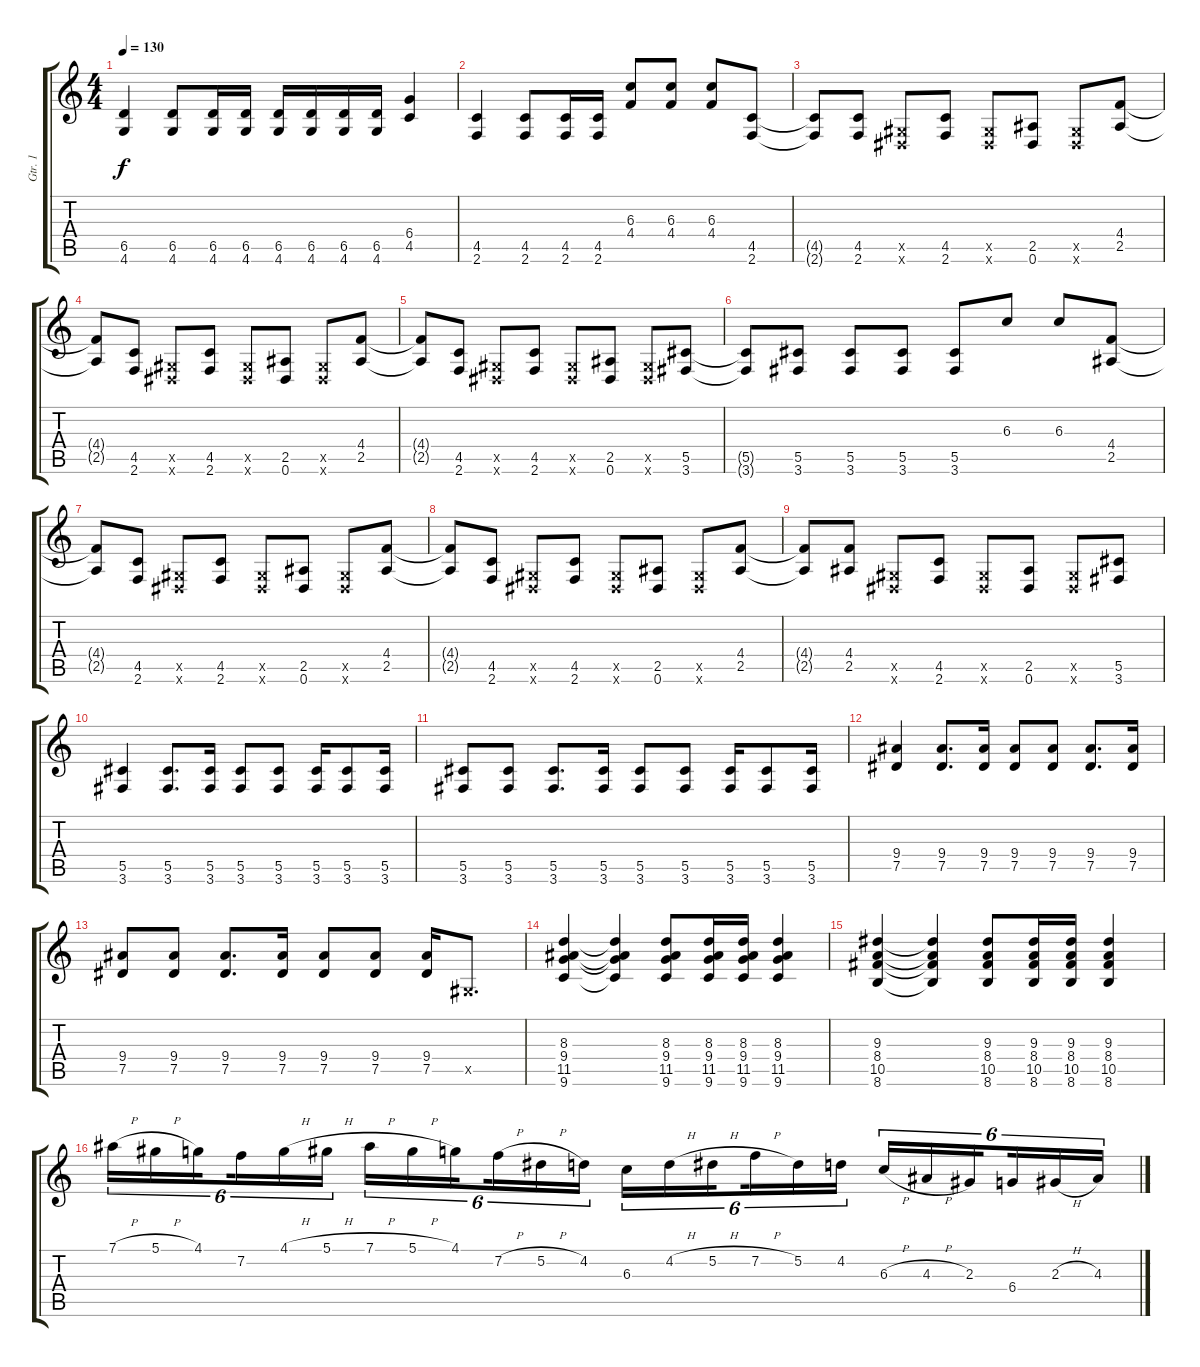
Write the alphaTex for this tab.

\track ("Gtr. 1" "Gtr. 1") {instrument distortionguitar}
\staff {score tabs}
\tuning (Eb4 Bb3 Gb3 Db3 Ab2 Eb2) {hide}
\ts (4 4)
\tempo 130
\clef g2
\ks c
(6.5 4.6).4{dy f} (6.5 4.6).8 (6.5 4.6).16 (6.5 4.6).16 (6.5 4.6).16 (6.5 4.6).16 (6.5 4.6).16 (6.5 4.6).16 (6.4 4.5).4 |
(4.5 2.6).4 (4.5 2.6).8 (4.5 2.6).16 (4.5 2.6).16 (6.3 4.4).8 (6.3 4.4).8 (6.3 4.4).8 (4.5 2.6).8 |
(4.5{t} 2.6{t}).8 (4.5 2.6).8 (0.5{x} 0.6{x}).8 (4.5 2.6).8 (0.5{x} 0.6{x}).8 (2.5 0.6).8 (0.5{x} 0.6{x}).8 (4.4 2.5).8 |
(4.4{t} 2.5{t}).8 (4.5 2.6).8 (0.5{x} 0.6{x}).8 (4.5 2.6).8 (0.5{x} 0.6{x}).8 (2.5 0.6).8 (0.5{x} 0.6{x}).8 (4.4 2.5).8 |
(4.4{t} 2.5{t}).8 (4.5 2.6).8 (0.5{x} 0.6{x}).8 (4.5 2.6).8 (0.5{x} 0.6{x}).8 (2.5 0.6).8 (0.5{x} 0.6{x}).8 (5.5 3.6).8 |
(5.5{t} 3.6{t}).8 (5.5 3.6).8 (5.5 3.6).8 (5.5 3.6).8 (5.5 3.6).8 6.3.8 6.3.8 (4.4 2.5).8 |
(4.4{t} 2.5{t}).8 (4.5 2.6).8 (0.5{x} 0.6{x}).8 (4.5 2.6).8 (0.5{x} 0.6{x}).8 (2.5 0.6).8 (0.5{x} 0.6{x}).8 (4.4 2.5).8 |
(4.4{t} 2.5{t}).8 (4.5 2.6).8 (0.5{x} 0.6{x}).8 (4.5 2.6).8 (0.5{x} 0.6{x}).8 (2.5 0.6).8 (0.5{x} 0.6{x}).8 (4.4 2.5).8 |
(4.4{t} 2.5{t}).8 (4.4 2.5).8 (0.5{x} 0.6{x}).8 (4.5 2.6).8 (0.5{x} 0.6{x}).8 (2.5 0.6).8 (0.5{x} 0.6{x}).8 (5.5 3.6).8 |
(5.5 3.6).4 (5.5 3.6).8{d} (5.5 3.6).16 (5.5 3.6).8 (5.5 3.6).8 (5.5 3.6).16 (5.5 3.6).8 (5.5 3.6).16 |
(5.5 3.6).8 (5.5 3.6).8 (5.5 3.6).8{d} (5.5 3.6).16 (5.5 3.6).8 (5.5 3.6).8 (5.5 3.6).16 (5.5 3.6).8 (5.5 3.6).16 |
(9.4 7.5).4 (9.4 7.5).8{d} (9.4 7.5).16 (9.4 7.5).8 (9.4 7.5).8 (9.4 7.5).8{d} (9.4 7.5).16 |
(9.4 7.5).8 (9.4 7.5).8 (9.4 7.5).8{d} (9.4 7.5).16 (9.4 7.5).8 (9.4 7.5).8 (9.4 7.5).16 0.5{x}.8{d} |
(8.3 9.4 11.5 9.6).4 (8.3{t} 9.4{t} 11.5{t} 9.6{t}).4 (8.3 9.4 11.5 9.6).8 (8.3 9.4 11.5 9.6).16 (8.3 9.4 11.5 9.6).16 (8.3 9.4 11.5 9.6).4 |
(9.3 8.4 10.5 8.6).4 (9.3{t} 8.4{t} 10.5{t} 8.6{t}).4 (9.3 8.4 10.5 8.6).8 (9.3 8.4 10.5 8.6).16 (9.3 8.4 10.5 8.6).16 (9.3 8.4 10.5 8.6).4 |
7.1{h}.16{tu (6 4)} 5.1{h}.16{tu (6 4)} 4.1.16{tu (6 4) beam splitsecondary} 7.2.16{tu (6 4)} 4.1{h}.16{tu (6 4)} 5.1{h}.16{tu (6 4)} 7.1{h}.16{tu (6 4)} 5.1{h}.16{tu (6 4)} 4.1.16{tu (6 4) beam splitsecondary} 7.2{h}.16{tu (6 4)} 5.2{h}.16{tu (6 4)} 4.2.16{tu (6 4)} 6.3.16{tu (6 4)} 4.2{h}.16{tu (6 4)} 5.2{h}.16{tu (6 4) beam splitsecondary} 7.2{h}.16{tu (6 4)} 5.2.16{tu (6 4)} 4.2.16{tu (6 4)} 6.3{h}.16{tu (6 4)} 4.3{h}.16{tu (6 4)} 2.3.16{tu (6 4) beam splitsecondary} 6.4.16{tu (6 4)} 2.3{h}.16{tu (6 4)} 4.3{h}.16{tu (6 4)}
